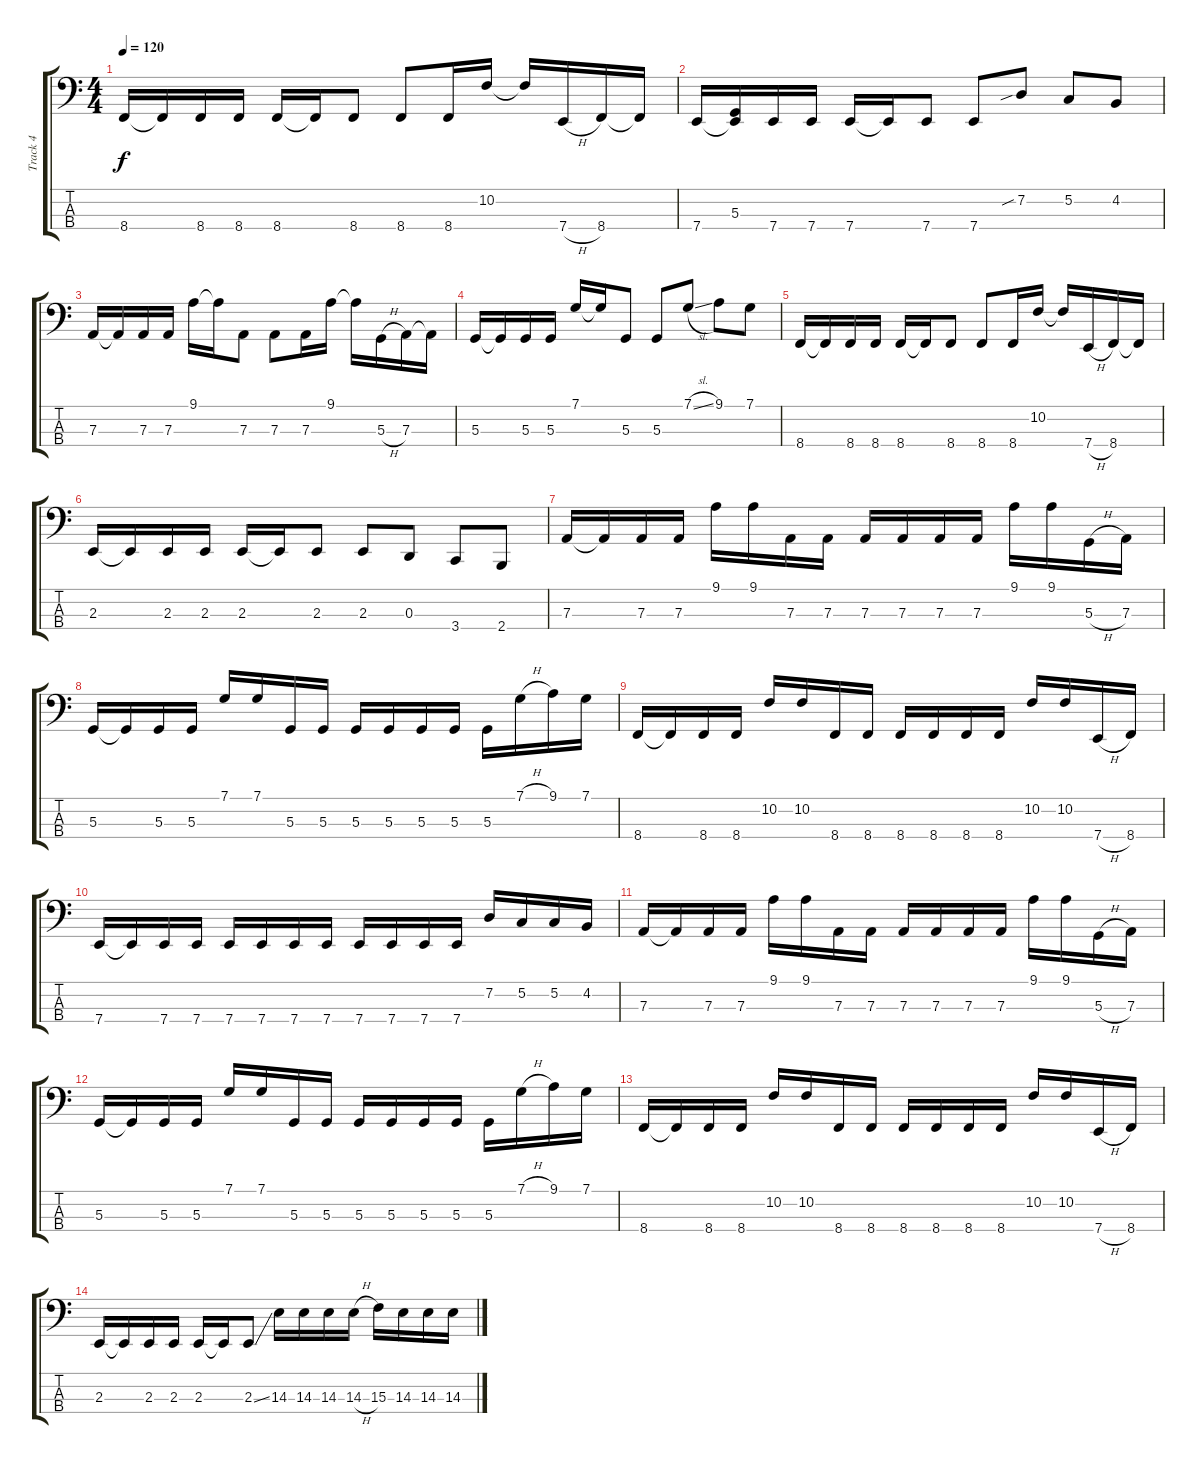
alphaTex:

\track ("Track 4" "Track 4") {instrument electricbasspick}
\staff {score tabs}
\tuning (C2 G1 D1 A0) {hide}
\ts (4 4)
\tempo 120
\clef f4
\ks c
8.4.16{dy f} 8.4{t}.16 8.4.16 8.4.16 8.4.16 8.4{t}.16 8.4.8 8.4.8 8.4.16 10.2.16 10.2{t}.16 7.4{h}.16 8.4.16 8.4{t}.16 |
7.4.16 (5.3{t} 7.4{t}).16 7.4.16 7.4.16 7.4.16 7.4{t}.16 7.4.8 7.4.8 7.2{sib}.8 5.2.8 4.2.8 |
7.3.16 7.3{t}.16 7.3.16 7.3.16 9.1.16 9.1{t}.16 7.3.8 7.3.8 7.3.16 9.1.16 9.1{t}.16 5.3{h}.16 7.3.16 7.3{t}.16 |
5.3.16 5.3{t}.16 5.3.16 5.3.16 7.1.16 7.1{t}.16 5.3.8 5.3.8 7.1{sl}.8 9.1.8 7.1.8 |
8.4.16 8.4{t}.16 8.4.16 8.4.16 8.4.16 8.4{t}.16 8.4.8 8.4.8 8.4.16 10.2.16 10.2{t}.16 7.4{h}.16 8.4.16 8.4{t}.16 |
2.3.16 2.3{t}.16 2.3.16 2.3.16 2.3.16 2.3{t}.16 2.3.8 2.3.8 0.3.8 3.4.8 2.4.8 |
7.3.16 7.3{t}.16 7.3.16 7.3.16 9.1.16 9.1.16 7.3.16 7.3.16 7.3.16 7.3.16 7.3.16 7.3.16 9.1.16 9.1.16 5.3{h}.16 7.3.16 |
5.3.16 5.3{t}.16 5.3.16 5.3.16 7.1.16 7.1.16 5.3.16 5.3.16 5.3.16 5.3.16 5.3.16 5.3.16 5.3.16 7.1{h}.16 9.1.16 7.1.16 |
8.4.16 8.4{t}.16 8.4.16 8.4.16 10.2.16 10.2.16 8.4.16 8.4.16 8.4.16 8.4.16 8.4.16 8.4.16 10.2.16 10.2.16 7.4{h}.16 8.4.16 |
7.4.16 7.4{t}.16 7.4.16 7.4.16 7.4.16 7.4.16 7.4.16 7.4.16 7.4.16 7.4.16 7.4.16 7.4.16 7.2.16 5.2.16 5.2.16 4.2.16 |
7.3.16 7.3{t}.16 7.3.16 7.3.16 9.1.16 9.1.16 7.3.16 7.3.16 7.3.16 7.3.16 7.3.16 7.3.16 9.1.16 9.1.16 5.3{h}.16 7.3.16 |
5.3.16 5.3{t}.16 5.3.16 5.3.16 7.1.16 7.1.16 5.3.16 5.3.16 5.3.16 5.3.16 5.3.16 5.3.16 5.3.16 7.1{h}.16 9.1.16 7.1.16 |
8.4.16 8.4{t}.16 8.4.16 8.4.16 10.2.16 10.2.16 8.4.16 8.4.16 8.4.16 8.4.16 8.4.16 8.4.16 10.2.16 10.2.16 7.4{h}.16 8.4.16 |
2.3.16 2.3{t}.16 2.3.16 2.3.16 2.3.16 2.3{t}.16 2.3{ss}.8 14.3.16 14.3.16 14.3.16 14.3{h}.16 15.3.16 14.3.16 14.3.16 14.3.16
